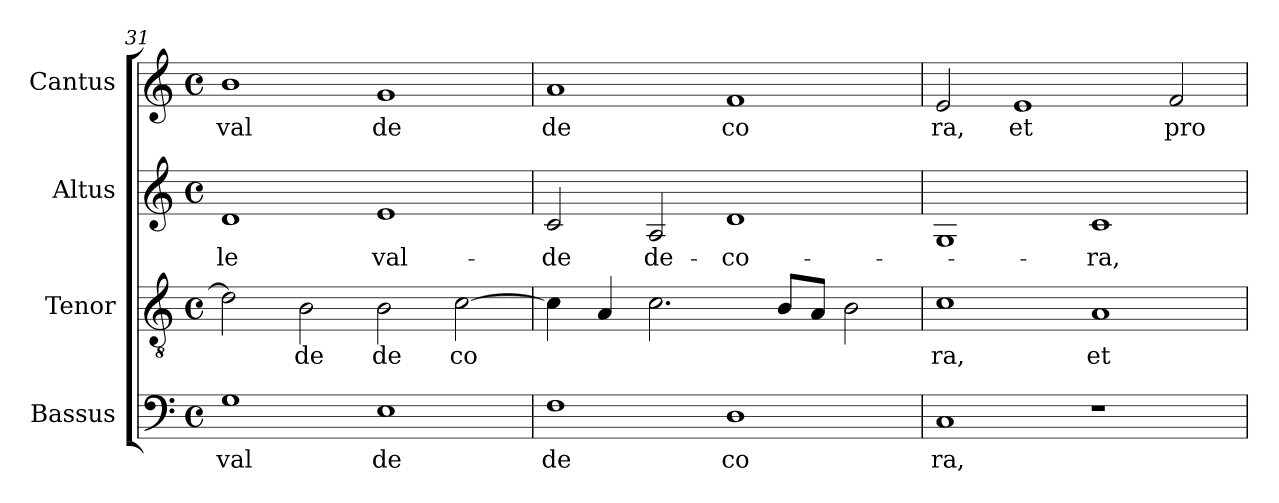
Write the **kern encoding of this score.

**kern	**text	**kern	**text	**kern	**text	**kern	**text
*part4	*part4	*part3	*part3	*part2	*part2	*part1	*part1
*staff4	*staff4	*staff3	*staff3	*staff2	*staff2	*staff1	*staff1
*I"Bassus	*	*I"Tenor	*	*I"Altus	*	*I"Cantus	*
*clefF4	*	*clefGv2	*	*clefG2	*	*clefG2	*
*	*	*	*	*	*	*k[]	*
*	*	*	*	*	*	*C:	*
*M4/4	*	*M4/4	*	*M4/4	*	*M4/4	*
*met(c)	*	*met(c)	*	*met(c)	*	*met(c)	*
=31	=31	=31	=31	=31	=31	=31	=31
!	!LO:LY:b:cj	!	!	!	!LO:LY:b:cj	!	!LO:LY:b:cj
1G	val	2d\]	.	1d	-le	1b	val
!	!	!	!LO:LY:b:cj	!	!	!	!
.	.	2B\	de	.	.	.	.
!	!LO:LY:b:cj	!	!LO:LY:b:cj	!	!LO:LY:b:cj	!	!LO:LY:b:cj
1E	de	2B\	de	1e	val-	1g	de
!	!	!	!LO:LY:b:cj	!	!	!	!
.	.	[>2c\	co	.	.	.	.
=32	=32	=32	=32	=32	=32	=32	=32
!	!LO:LY:b:cj	!	!	!	!LO:LY:b:cj	!	!LO:LY:b:cj
1F	de	4c\]	.	2c/	-de	1a	de
.	.	4A/	.	.	.	.	.
!	!	!	!	!	!LO:LY:b:cj	!	!
.	.	2.c\	.	2A/	de-	.	.
!	!LO:LY:b:cj	!	!	!	!LO:LY:b:cj	!	!LO:LY:b:cj
1D	co	.	.	1d	-co-	1f	co
.	.	8B/L	.	.	.	.	.
.	.	8A/J	.	.	.	.	.
.	.	2B\	.	.	.	.	.
=33	=33	=33	=33	=33	=33	=33	=33
!	!LO:LY:b:cj	!	!LO:LY:b:cj	!	!	!	!LO:LY:b:cj
1C	ra,	1c	ra,	1G	.	2e/	ra,
!	!	!	!	!	!	!	!LO:LY:b:cj
.	.	.	.	.	.	1e	et
!	!	!	!LO:LY:b:cj	!	!LO:LY:b:cj	!	!
1r	.	1A	et	1c	-ra,	.	.
!	!	!	!	!	!	!	!LO:LY:b:cj
.	.	.	.	.	.	2f/	pro
=	=	=	=	=	=	=	=
*-	*-	*-	*-	*-	*-	*-	*-
